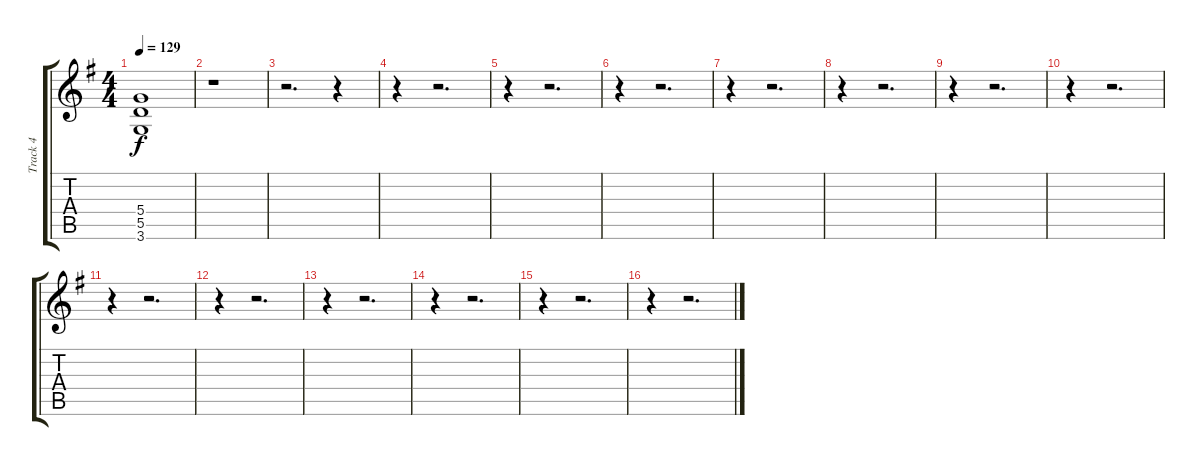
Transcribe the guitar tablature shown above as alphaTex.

\track ("Track 4" "Track 4") {instrument distortionguitar}
\staff {score tabs}
\tuning (E4 B3 G3 D3 A2 E2) {hide}
\ts (4 4)
\tempo 129
\clef g2
\ks g
(5.4 5.5 3.6).1{dy f} |
r.1 |
r.2{d} r.4 |
r.4 r.2{d} |
r.4 r.2{d} |
r.4 r.2{d} |
r.4 r.2{d} |
r.4 r.2{d} |
r.4 r.2{d} |
r.4 r.2{d} |
r.4 r.2{d} |
r.4 r.2{d} |
r.4 r.2{d} |
r.4 r.2{d} |
r.4 r.2{d} |
r.4 r.2{d}
